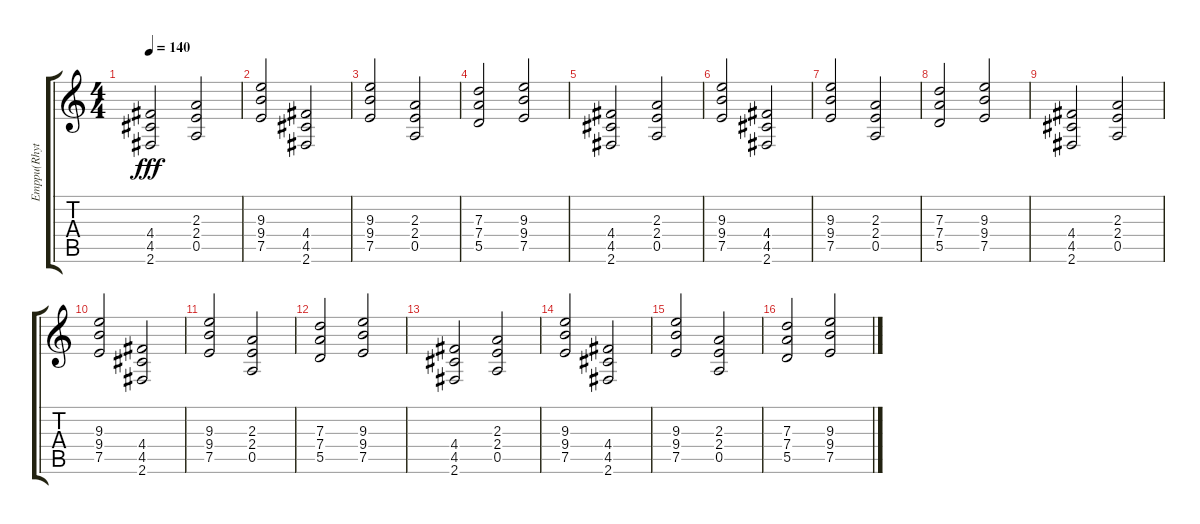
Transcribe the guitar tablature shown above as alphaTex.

\track ("Emppu(Rhytm Guitar)" "Emppu(Rhyt") {instrument distortionguitar}
\staff {score tabs}
\tuning (E4 B3 G3 D3 A2 E2) {hide}
\ts (4 4)
\tempo 140
\clef g2
\ks c
(4.4 4.5 2.6).2{dy fff} (2.3 2.4 0.5).2 |
(9.3 9.4 7.5).2 (4.4 4.5 2.6).2 |
(9.3 9.4 7.5).2 (2.3 2.4 0.5).2 |
(7.3 7.4 5.5).2 (9.3 9.4 7.5).2 |
(4.4 4.5 2.6).2 (2.3 2.4 0.5).2 |
(9.3 9.4 7.5).2 (4.4 4.5 2.6).2 |
(9.3 9.4 7.5).2 (2.3 2.4 0.5).2 |
(7.3 7.4 5.5).2 (9.3 9.4 7.5).2 |
(4.4 4.5 2.6).2 (2.3 2.4 0.5).2 |
(9.3 9.4 7.5).2 (4.4 4.5 2.6).2 |
(9.3 9.4 7.5).2 (2.3 2.4 0.5).2 |
(7.3 7.4 5.5).2 (9.3 9.4 7.5).2 |
(4.4 4.5 2.6).2 (2.3 2.4 0.5).2 |
(9.3 9.4 7.5).2 (4.4 4.5 2.6).2 |
(9.3 9.4 7.5).2 (2.3 2.4 0.5).2 |
(7.3 7.4 5.5).2 (9.3 9.4 7.5).2
